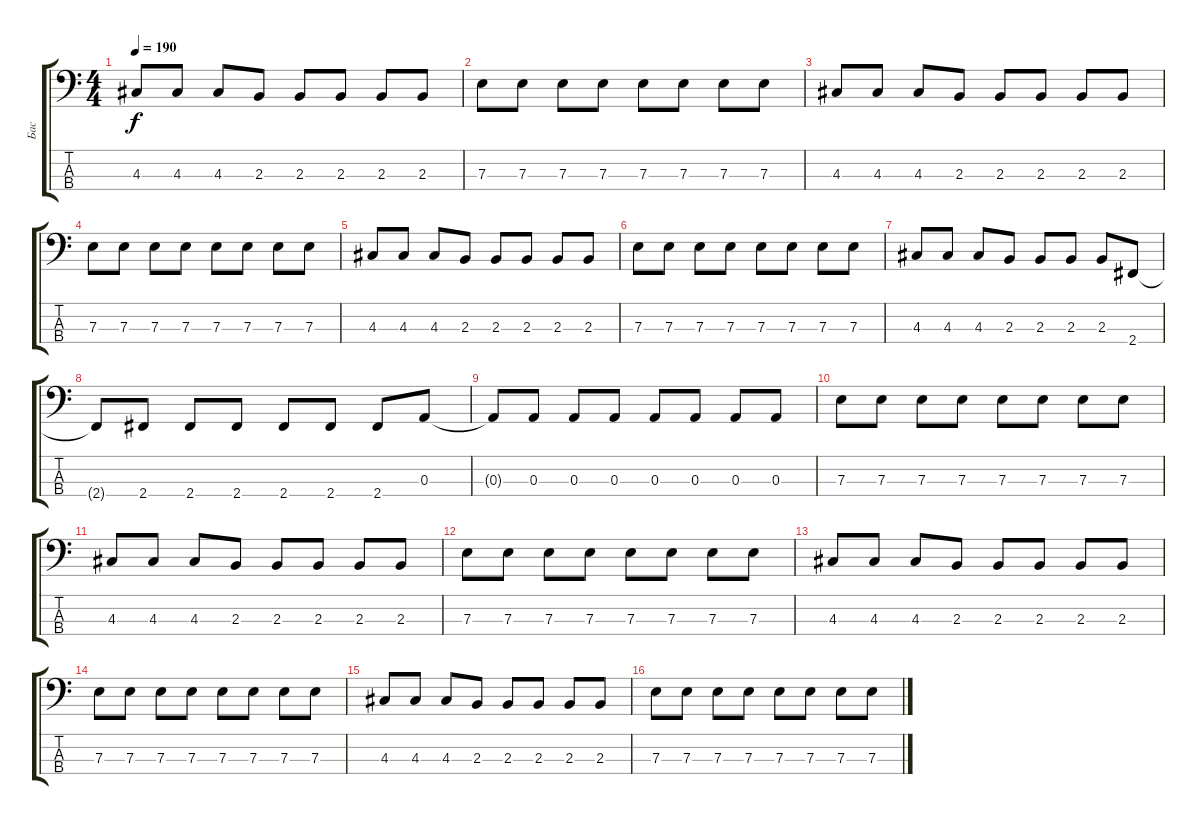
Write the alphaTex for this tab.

\track ("Бас" "Бас") {instrument electricbasspick}
\staff {score tabs}
\tuning (G2 D2 A1 E1) {hide}
\ts (4 4)
\tempo 190
\clef f4
\ks c
4.3.8{dy f} 4.3.8 4.3.8 2.3.8 2.3.8 2.3.8 2.3.8 2.3.8 |
7.3.8 7.3.8 7.3.8 7.3.8 7.3.8 7.3.8 7.3.8 7.3.8 |
4.3.8 4.3.8 4.3.8 2.3.8 2.3.8 2.3.8 2.3.8 2.3.8 |
7.3.8 7.3.8 7.3.8 7.3.8 7.3.8 7.3.8 7.3.8 7.3.8 |
4.3.8 4.3.8 4.3.8 2.3.8 2.3.8 2.3.8 2.3.8 2.3.8 |
7.3.8 7.3.8 7.3.8 7.3.8 7.3.8 7.3.8 7.3.8 7.3.8 |
4.3.8 4.3.8 4.3.8 2.3.8 2.3.8 2.3.8 2.3.8 2.4.8 |
2.4{t}.8 2.4.8 2.4.8 2.4.8 2.4.8 2.4.8 2.4.8 0.3.8 |
0.3{t}.8 0.3.8 0.3.8 0.3.8 0.3.8 0.3.8 0.3.8 0.3.8 |
7.3.8 7.3.8 7.3.8 7.3.8 7.3.8 7.3.8 7.3.8 7.3.8 |
4.3.8 4.3.8 4.3.8 2.3.8 2.3.8 2.3.8 2.3.8 2.3.8 |
7.3.8 7.3.8 7.3.8 7.3.8 7.3.8 7.3.8 7.3.8 7.3.8 |
4.3.8 4.3.8 4.3.8 2.3.8 2.3.8 2.3.8 2.3.8 2.3.8 |
7.3.8 7.3.8 7.3.8 7.3.8 7.3.8 7.3.8 7.3.8 7.3.8 |
4.3.8 4.3.8 4.3.8 2.3.8 2.3.8 2.3.8 2.3.8 2.3.8 |
7.3.8 7.3.8 7.3.8 7.3.8 7.3.8 7.3.8 7.3.8 7.3.8
